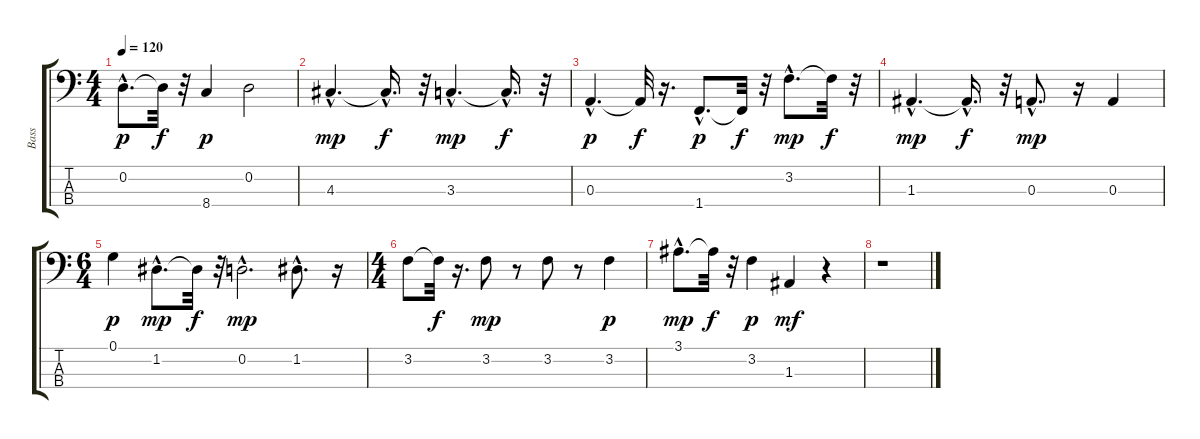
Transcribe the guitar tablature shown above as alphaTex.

\track ("Bass" "Bass") {instrument electricbasspick}
\staff {score tabs}
\tuning (G2 D2 A1 E1) {hide}
\ts (4 4)
\tempo 120
\clef f4
\ks c
0.2{hac}.8{d dy p} 0.2{t}.32{dy f} r.32 8.4.4{dy p} 0.2.2 |
4.3{hac}.4{d dy mp} 4.3{hac t}.16{d dy f} r.32 3.3{hac}.4{d dy mp} 3.3{hac t}.16{d dy f} r.32 |
0.3{hac}.4{d dy p} 0.3{t}.32{dy f} r.16{d} 1.4{hac}.8{d dy p} 1.4{t}.32{dy f} r.32 3.2{hac}.8{d dy mp volume 16} 3.2{t}.32{dy f} r.32 |
1.3{hac}.4{d dy mp} 1.3{hac t}.16{d dy f} r.32 0.3{hac}.8{d dy mp} r.16 0.3.4 |
\ts (6 4)
0.1.4{dy p} 1.2{hac}.8{d dy mp volume 16} 1.2{t}.32{dy f} r.32 0.2{hac}.2{d dy mp} 1.2{hac}.8{d} r.16 |
\ts (4 4)
3.2.8 3.2{t}.32{dy f} r.16{d} 3.2.8{dy mp volume 15} r.8 3.2.8 r.8 3.2.4{dy p} |
3.1{hac}.8{d dy mp} 3.1{t}.32{dy f} r.32 3.2.4{dy p} 1.3.4{dy mf} r.4 |
r.1
